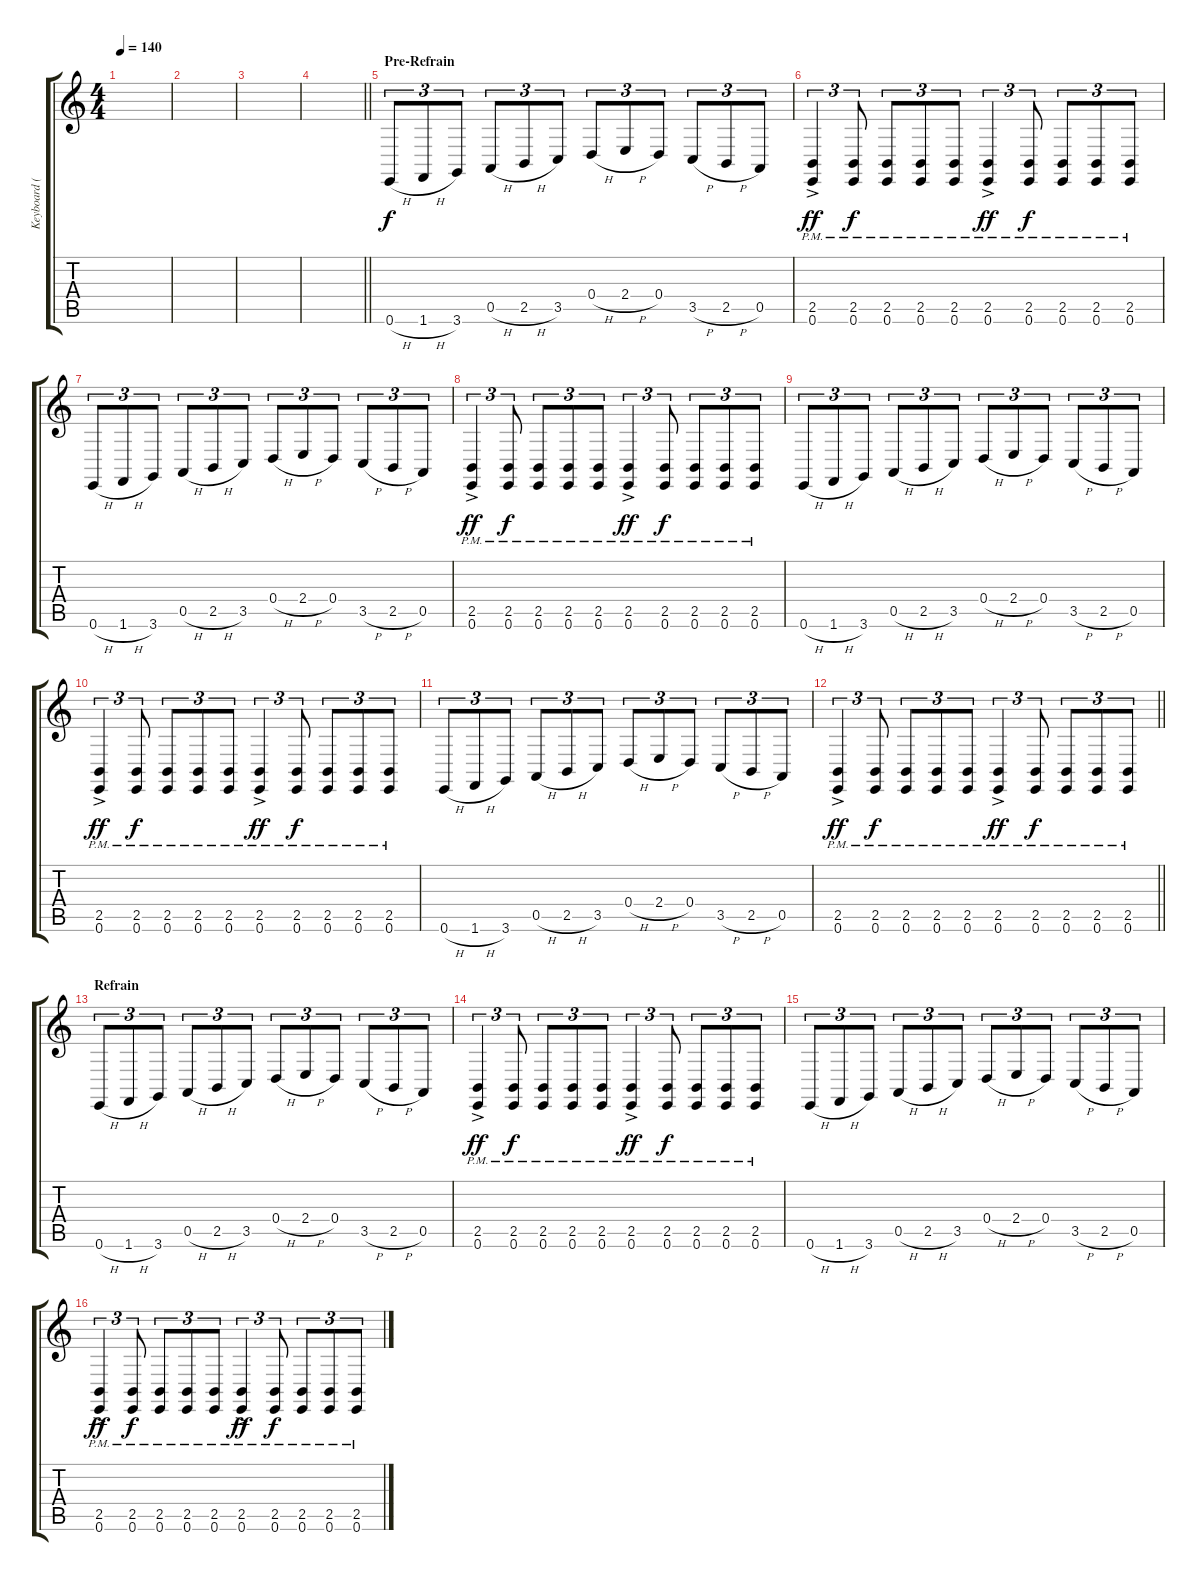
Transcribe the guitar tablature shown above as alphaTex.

\track ("Keyboard (Ian Peres)" "Keyboard (") {instrument churchorgan}
\staff {score tabs}
\tuning (E4 B3 G3 D3 A2 E2) {hide}
\ts (4 4)
\tempo 140
\clef g2
\ks c
|
|
|
\barLineRight lightlight
|
\section ("" "Pre-Refrain")
0.6{h}.8{tu (3 2)} 1.6{h}.8{tu (3 2)} 3.6.8{tu (3 2)} 0.5{h}.8{tu (3 2)} 2.5{h}.8{tu (3 2)} 3.5.8{tu (3 2)} 0.4{h}.8{tu (3 2)} 2.4{h}.8{tu (3 2)} 0.4.8{tu (3 2)} 3.5{h}.8{tu (3 2)} 2.5{h}.8{tu (3 2)} 0.5.8{tu (3 2)} |
(2.5{ac pm} 0.6{ac pm}).4{tu (3 2) dy ff} (2.5{pm} 0.6{pm}).8{tu (3 2) dy f} (2.5{pm} 0.6{pm}).8{tu (3 2)} (2.5{pm} 0.6{pm}).8{tu (3 2)} (2.5{pm} 0.6{pm}).8{tu (3 2)} (2.5{ac pm} 0.6{ac pm}).4{tu (3 2) dy ff} (2.5{pm} 0.6{pm}).8{tu (3 2) dy f} (2.5{pm} 0.6{pm}).8{tu (3 2)} (2.5{pm} 0.6{pm}).8{tu (3 2)} (2.5{pm} 0.6{pm}).8{tu (3 2)} |
0.6{h}.8{tu (3 2)} 1.6{h}.8{tu (3 2)} 3.6.8{tu (3 2)} 0.5{h}.8{tu (3 2)} 2.5{h}.8{tu (3 2)} 3.5.8{tu (3 2)} 0.4{h}.8{tu (3 2)} 2.4{h}.8{tu (3 2)} 0.4.8{tu (3 2)} 3.5{h}.8{tu (3 2)} 2.5{h}.8{tu (3 2)} 0.5.8{tu (3 2)} |
(2.5{ac pm} 0.6{ac pm}).4{tu (3 2) dy ff} (2.5{pm} 0.6{pm}).8{tu (3 2) dy f} (2.5{pm} 0.6{pm}).8{tu (3 2)} (2.5{pm} 0.6{pm}).8{tu (3 2)} (2.5{pm} 0.6{pm}).8{tu (3 2)} (2.5{ac pm} 0.6{ac pm}).4{tu (3 2) dy ff} (2.5{pm} 0.6{pm}).8{tu (3 2) dy f} (2.5{pm} 0.6{pm}).8{tu (3 2)} (2.5{pm} 0.6{pm}).8{tu (3 2)} (2.5{pm} 0.6{pm}).8{tu (3 2)} |
0.6{h}.8{tu (3 2)} 1.6{h}.8{tu (3 2)} 3.6.8{tu (3 2)} 0.5{h}.8{tu (3 2)} 2.5{h}.8{tu (3 2)} 3.5.8{tu (3 2)} 0.4{h}.8{tu (3 2)} 2.4{h}.8{tu (3 2)} 0.4.8{tu (3 2)} 3.5{h}.8{tu (3 2)} 2.5{h}.8{tu (3 2)} 0.5.8{tu (3 2)} |
(2.5{ac pm} 0.6{ac pm}).4{tu (3 2) dy ff} (2.5{pm} 0.6{pm}).8{tu (3 2) dy f} (2.5{pm} 0.6{pm}).8{tu (3 2)} (2.5{pm} 0.6{pm}).8{tu (3 2)} (2.5{pm} 0.6{pm}).8{tu (3 2)} (2.5{ac pm} 0.6{ac pm}).4{tu (3 2) dy ff} (2.5{pm} 0.6{pm}).8{tu (3 2) dy f} (2.5{pm} 0.6{pm}).8{tu (3 2)} (2.5{pm} 0.6{pm}).8{tu (3 2)} (2.5{pm} 0.6{pm}).8{tu (3 2)} |
0.6{h}.8{tu (3 2)} 1.6{h}.8{tu (3 2)} 3.6.8{tu (3 2)} 0.5{h}.8{tu (3 2)} 2.5{h}.8{tu (3 2)} 3.5.8{tu (3 2)} 0.4{h}.8{tu (3 2)} 2.4{h}.8{tu (3 2)} 0.4.8{tu (3 2)} 3.5{h}.8{tu (3 2)} 2.5{h}.8{tu (3 2)} 0.5.8{tu (3 2)} |
\barLineRight lightlight
(2.5{ac pm} 0.6{ac pm}).4{tu (3 2) dy ff} (2.5{pm} 0.6{pm}).8{tu (3 2) dy f} (2.5{pm} 0.6{pm}).8{tu (3 2)} (2.5{pm} 0.6{pm}).8{tu (3 2)} (2.5{pm} 0.6{pm}).8{tu (3 2)} (2.5{ac pm} 0.6{ac pm}).4{tu (3 2) dy ff} (2.5{pm} 0.6{pm}).8{tu (3 2) dy f} (2.5{pm} 0.6{pm}).8{tu (3 2)} (2.5{pm} 0.6{pm}).8{tu (3 2)} (2.5{pm} 0.6{pm}).8{tu (3 2)} |
\section ("" "Refrain")
0.6{h}.8{tu (3 2)} 1.6{h}.8{tu (3 2)} 3.6.8{tu (3 2)} 0.5{h}.8{tu (3 2)} 2.5{h}.8{tu (3 2)} 3.5.8{tu (3 2)} 0.4{h}.8{tu (3 2)} 2.4{h}.8{tu (3 2)} 0.4.8{tu (3 2)} 3.5{h}.8{tu (3 2)} 2.5{h}.8{tu (3 2)} 0.5.8{tu (3 2)} |
(2.5{ac pm} 0.6{ac pm}).4{tu (3 2) dy ff} (2.5{pm} 0.6{pm}).8{tu (3 2) dy f} (2.5{pm} 0.6{pm}).8{tu (3 2)} (2.5{pm} 0.6{pm}).8{tu (3 2)} (2.5{pm} 0.6{pm}).8{tu (3 2)} (2.5{ac pm} 0.6{ac pm}).4{tu (3 2) dy ff} (2.5{pm} 0.6{pm}).8{tu (3 2) dy f} (2.5{pm} 0.6{pm}).8{tu (3 2)} (2.5{pm} 0.6{pm}).8{tu (3 2)} (2.5{pm} 0.6{pm}).8{tu (3 2)} |
0.6{h}.8{tu (3 2)} 1.6{h}.8{tu (3 2)} 3.6.8{tu (3 2)} 0.5{h}.8{tu (3 2)} 2.5{h}.8{tu (3 2)} 3.5.8{tu (3 2)} 0.4{h}.8{tu (3 2)} 2.4{h}.8{tu (3 2)} 0.4.8{tu (3 2)} 3.5{h}.8{tu (3 2)} 2.5{h}.8{tu (3 2)} 0.5.8{tu (3 2)} |
(2.5{ac pm} 0.6{ac pm}).4{tu (3 2) dy ff} (2.5{pm} 0.6{pm}).8{tu (3 2) dy f} (2.5{pm} 0.6{pm}).8{tu (3 2)} (2.5{pm} 0.6{pm}).8{tu (3 2)} (2.5{pm} 0.6{pm}).8{tu (3 2)} (2.5{ac pm} 0.6{ac pm}).4{tu (3 2) dy ff} (2.5{pm} 0.6{pm}).8{tu (3 2) dy f} (2.5{pm} 0.6{pm}).8{tu (3 2)} (2.5{pm} 0.6{pm}).8{tu (3 2)} (2.5{pm} 0.6{pm}).8{tu (3 2)}
